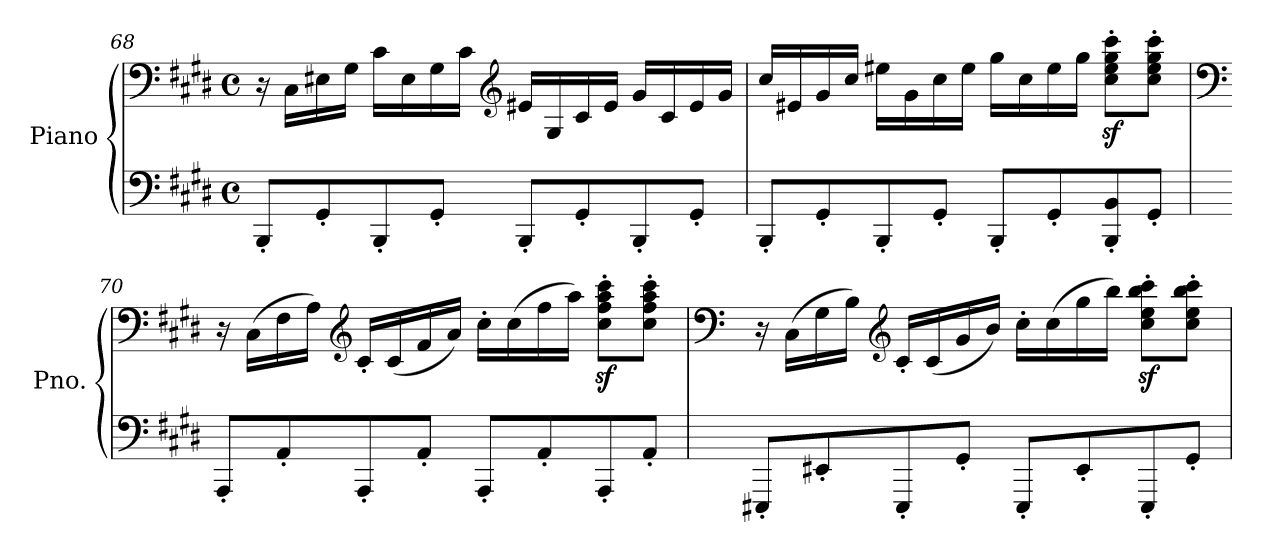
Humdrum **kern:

**kern	**kern
*part1	*part1
*staff2	*staff1
*I"Piano	*
*I'Pno.	*
*clefF4	*clefF4
*k[f#c#g#d#]	*k[f#c#g#d#]
*M4/4	*M4/4
*met(c)	*met(c)
=68	=68
8BBB'/L	16r
.	16C#\LL
8GG#'/	16E#X\
.	16G#\JJ
8BBB'/	16c#\LL
.	16E#\
8GG#'/J	16G#\
.	16c#\JJ
*	*clefG2
8BBB'/L	16e#X/LL
.	16G#/
8GG#'/	16c#/
.	16e#/JJ
8BBB'/	16g#/LL
.	16c#/
8GG#'/J	16e#/
.	16g#/JJ
=69	=69
8BBB'/L	16cc#/LL
.	16e#X/
8GG#'/	16g#/
.	16cc#/JJ
8BBB'/	16ee#X\LL
.	16g#\
8GG#'/J	16cc#\
.	16ee#\JJ
8BBB'/L	16gg#\LL
.	16cc#\
8GG#'/	16ee#\
.	16gg#\JJ
8BBB/' 8BB/'	8cc#\z<' 8ee#\z<' 8gg#\z<' 8ccc#\z<'L
8GG#'/J	8cc#\' 8ee#\' 8gg#\' 8ccc#\'J
!!LO:LB:g=z
=70	=70
*	*clefF4
8AAA'/L	16r
.	(>16C#\LL
8AA'/	16F#\
.	16A\JJ)
*	*clefG2
8AAA'/	16c#'/LL
.	(<16c#/
8AA'/J	16f#/
.	16a/JJ)
8AAA'/L	16cc#'\LL
.	(>16cc#\
8AA'/	16ff#\
.	16aa\JJ)
8AAA'/	8cc#\z<' 8ff#\z<' 8aa\z<' 8ccc#\z<'L
8AA'/J	8cc#\' 8ff#\' 8aa\' 8ccc#\'J
=71	=71
*	*clefF4
8EEE#X'/L	16r
.	(>16C#\LL
8EE#X'/	16G#\
.	16B\JJ)
*	*clefG2
8EEE#'/	16c#'/LL
.	(<16c#/
8GG#'/J	16g#/
.	16b/JJ)
8EEE#'/L	16cc#'\LL
.	(>16cc#\
8EE#'/	16gg#\
.	16bb\JJ)
8EEE#'/	8cc#\z<' 8ee\z<' 8bb\z<' 8ccc#\z<'L
8GG#'/J	8cc#\' 8ee\' 8bb\' 8ccc#\'J
=	=
*-	*-
